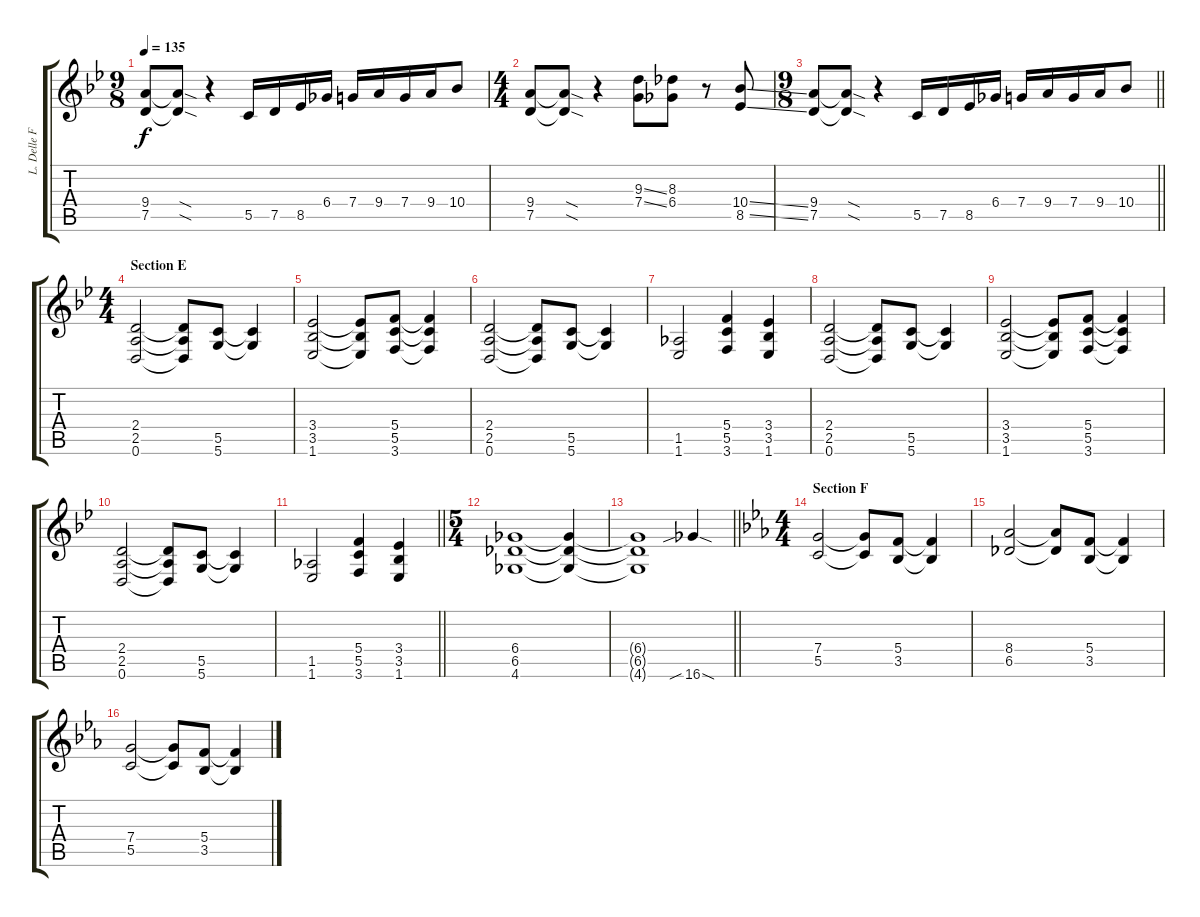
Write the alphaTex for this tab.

\track ("L. Delle Fave (Dist. Guitar R)" "L. Delle F") {instrument overdrivenguitar}
\staff {score tabs}
\tuning (D4 A3 F3 C3 G2 D2) {hide}
\ts (9 8)
\tempo 135
\clef g2
\ks gminor
(9.4 7.5).8{dy f} (9.4{sod t} 7.5{sod t}).8 r.4 5.5.16 7.5.16 8.5.16 6.4.16 7.4.16 9.4.16 7.4.16 9.4.16 10.4.8 |
\ts (4 4)
(9.4 7.5).8 (9.4{sod t} 7.5{sod t}).8 r.4 (9.3{ss} 7.4{ss}).8 (8.3 6.4).8 r.8 (10.4{ss} 8.5{ss}).8 |
\ts (9 8)
\barLineRight lightlight
(9.4 7.5).8 (9.4{sod t} 7.5{sod t}).8 r.4 5.5.16 7.5.16 8.5.16 6.4.16 7.4.16 9.4.16 7.4.16 9.4.16 10.4.8 |
\ts (4 4)
\section ("" "Section E")
(2.4 2.5 0.6).2 (2.4{t} 2.5{t} 0.6{t}).8 (5.5 5.6).8 (5.5{t} 5.6{t}).4 |
(3.4 3.5 1.6).2 (3.4{t} 3.5{t} 1.6{t}).8 (5.4 5.5 3.6).8 (5.4{t} 5.5{t} 3.6{t}).4 |
(2.4 2.5 0.6).2 (2.4{t} 2.5{t} 0.6{t}).8 (5.5 5.6).8 (5.5{t} 5.6{t}).4 |
(1.5 1.6).2 (5.4 5.5 3.6).4 (3.4 3.5 1.6).4 |
(2.4 2.5 0.6).2 (2.4{t} 2.5{t} 0.6{t}).8 (5.5 5.6).8 (5.5{t} 5.6{t}).4 |
(3.4 3.5 1.6).2 (3.4{t} 3.5{t} 1.6{t}).8 (5.4 5.5 3.6).8 (5.4{t} 5.5{t} 3.6{t}).4 |
(2.4 2.5 0.6).2 (2.4{t} 2.5{t} 0.6{t}).8 (5.5 5.6).8 (5.5{t} 5.6{t}).4 |
\barLineRight lightlight
(1.5 1.6).2 (5.4 5.5 3.6).4 (3.4 3.5 1.6).4 |
\ts (5 4)
(6.4 6.5 4.6).1 (6.4{t} 6.5{t} 4.6{t}).4 |
\barLineRight lightlight
(6.4{t} 6.5{t} 4.6{t}).1 16.6{sib sod}.4 |
\ts (4 4)
\section ("" "Section F")
\ks cminor
(7.4 5.5).2{volume 10} (7.4{t} 5.5{t}).8 (5.4 3.5).8 (5.4{t} 3.5{t}).4 |
(8.4 6.5).2 (8.4{t} 6.5{t}).8 (5.4 3.5).8 (5.4{t} 3.5{t}).4 |
(7.4 5.5).2 (7.4{t} 5.5{t}).8 (5.4 3.5).8 (5.4{t} 3.5{t}).4
